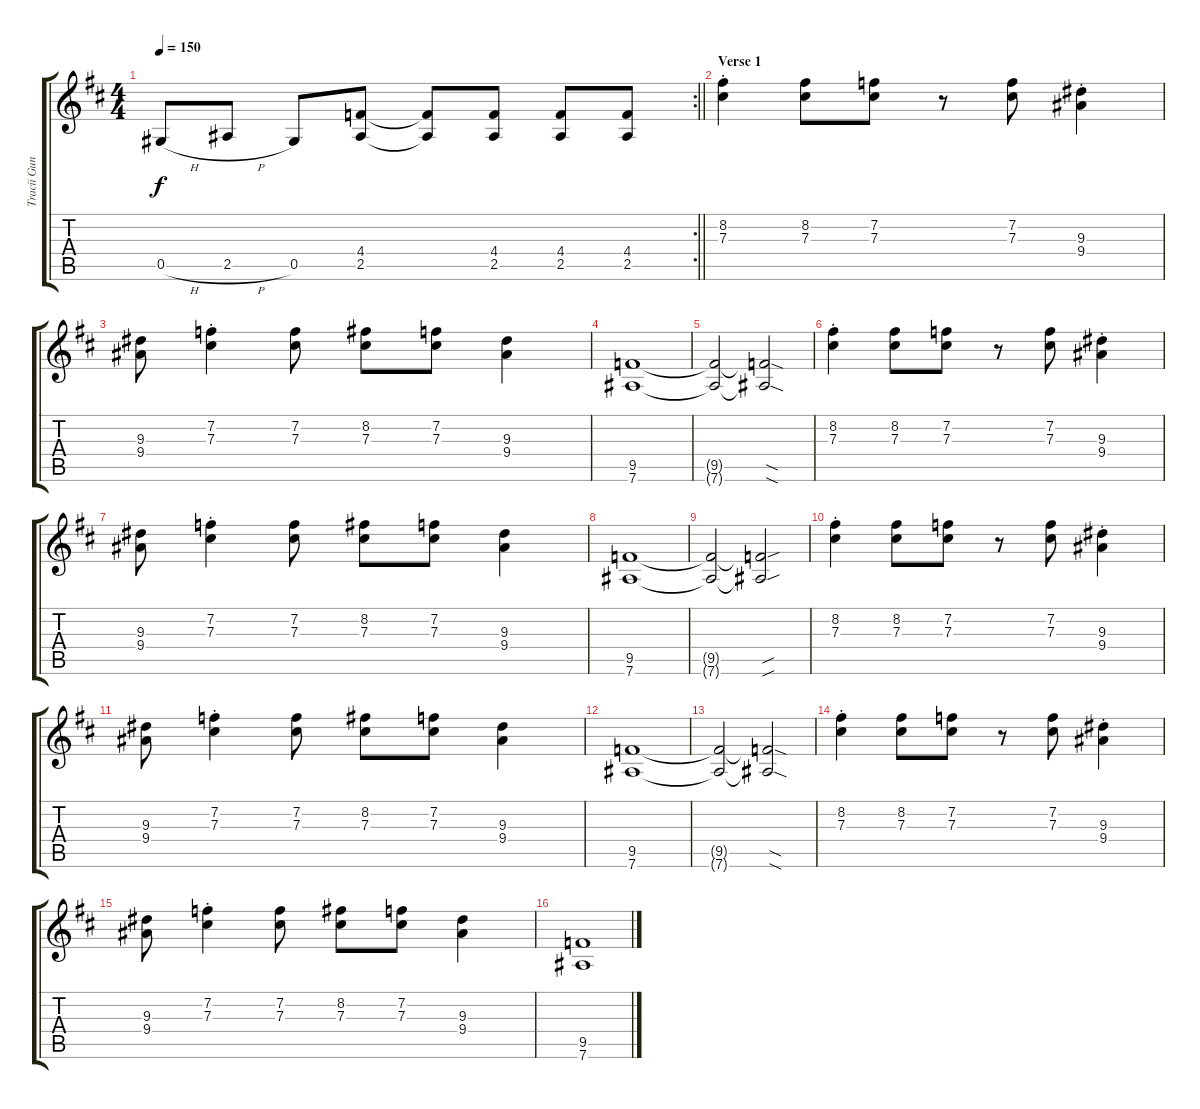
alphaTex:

\track ("Tracii Guns" "Tracii Gun") {instrument distortionguitar}
\staff {score tabs}
\tuning (Eb4 Bb3 Gb3 Db3 Ab2 Eb2) {hide}
\rc 2
\ts (4 4)
\tempo 150
\clef g2
\barLineRight lightlight
\ks d
0.5{h}.8{dy f} 2.5{h}.8 0.5.8 (4.4 2.5).8 (4.4{t} 2.5{t}).8 (4.4 2.5).8 (4.4 2.5).8 (4.4 2.5).8 |
\section ("" "Verse 1")
(8.2{st} 7.3{st}).4 (8.2 7.3).8 (7.2 7.3).8 r.8 (7.2 7.3).8 (9.3{st} 9.4{st}).4 |
(9.3 9.4).8 (7.2{st} 7.3{st}).4 (7.2 7.3).8 (8.2 7.3).8 (7.2 7.3).8 (9.3 9.4).4 |
(9.5 7.6).1 |
(9.5{t} 7.6{t}).2 (9.5{sod t} 7.6{sod t}).2 |
(8.2{st} 7.3{st}).4 (8.2 7.3).8 (7.2 7.3).8 r.8 (7.2 7.3).8 (9.3{st} 9.4{st}).4 |
(9.3 9.4).8 (7.2{st} 7.3{st}).4 (7.2 7.3).8 (8.2 7.3).8 (7.2 7.3).8 (9.3 9.4).4 |
(9.5 7.6).1 |
(9.5{t} 7.6{t}).2 (9.5{sou t} 7.6{sou t}).2 |
(8.2{st} 7.3{st}).4 (8.2 7.3).8 (7.2 7.3).8 r.8 (7.2 7.3).8 (9.3{st} 9.4{st}).4 |
(9.3 9.4).8 (7.2{st} 7.3{st}).4 (7.2 7.3).8 (8.2 7.3).8 (7.2 7.3).8 (9.3 9.4).4 |
(9.5 7.6).1 |
(9.5{t} 7.6{t}).2 (9.5{sod t} 7.6{sod t}).2 |
(8.2{st} 7.3{st}).4 (8.2 7.3).8 (7.2 7.3).8 r.8 (7.2 7.3).8 (9.3{st} 9.4{st}).4 |
(9.3 9.4).8 (7.2{st} 7.3{st}).4 (7.2 7.3).8 (8.2 7.3).8 (7.2 7.3).8 (9.3 9.4).4 |
(9.5 7.6).1
